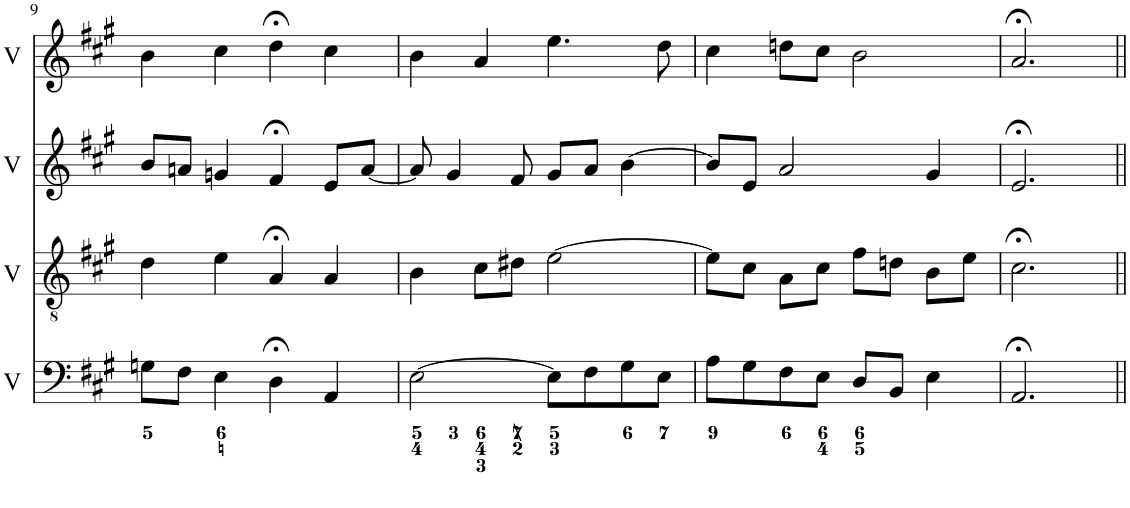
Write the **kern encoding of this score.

**kern	**kern	**kern	**kern
*part4	*part3	*part2	*part1
*staff4	*staff3	*staff2	*staff1
*I"Voice	*I"Voice	*I"Voice	*I"Voice
*I'V	*I'V	*I'V	*I'V
!!LO:PB:g=z
*clefF4	*clefGv2	*clefG2	*clefG2
*k[f#c#g#]	*k[f#c#g#]	*k[f#c#g#]	*k[f#c#g#]
*M4/4	*M4/4	*M4/4	*M4/4
=9	=9	=9	=9
8Gn\L	4d\	8b/L	4b\
8F#\J	.	8an/J	.
4E\	4e\	4gn/	4cc#\
4D;<\	4A;</	4f#;</	4dd;<\
4AA/	4A/	8e/L	4cc#\
.	.	[8a/J	.
=10	=10	=10	=10
[2E\	4B\	8a/]	4b\
.	.	4g#/	.
.	8c#\L	.	4a/
.	8d#X\J	8f#/	.
8E\L]	[2e\	8g#/L	4.ee\
8F#\	.	8a/J	.
8G#\	.	[4b\	.
8E\J	.	.	8dd\
=11	=11	=11	=11
8A\L	8e\L]	8b/L]	4cc#\
8G#\	8c#\J	8e/J	.
8F#\	8A\L	2a/	8ddn\L
8E\J	8c#\J	.	8cc#\J
8D/L	8f#\L	.	2b\
8BB/J	8dn\J	.	.
4E\	8B\L	4g#/	.
.	8e\J	.	.
=12	=12	=12	=12
2.AA;</	2.c#;<\	2.e;</	2.a;</
=||	=||	=||	=||
*-	*-	*-	*-
